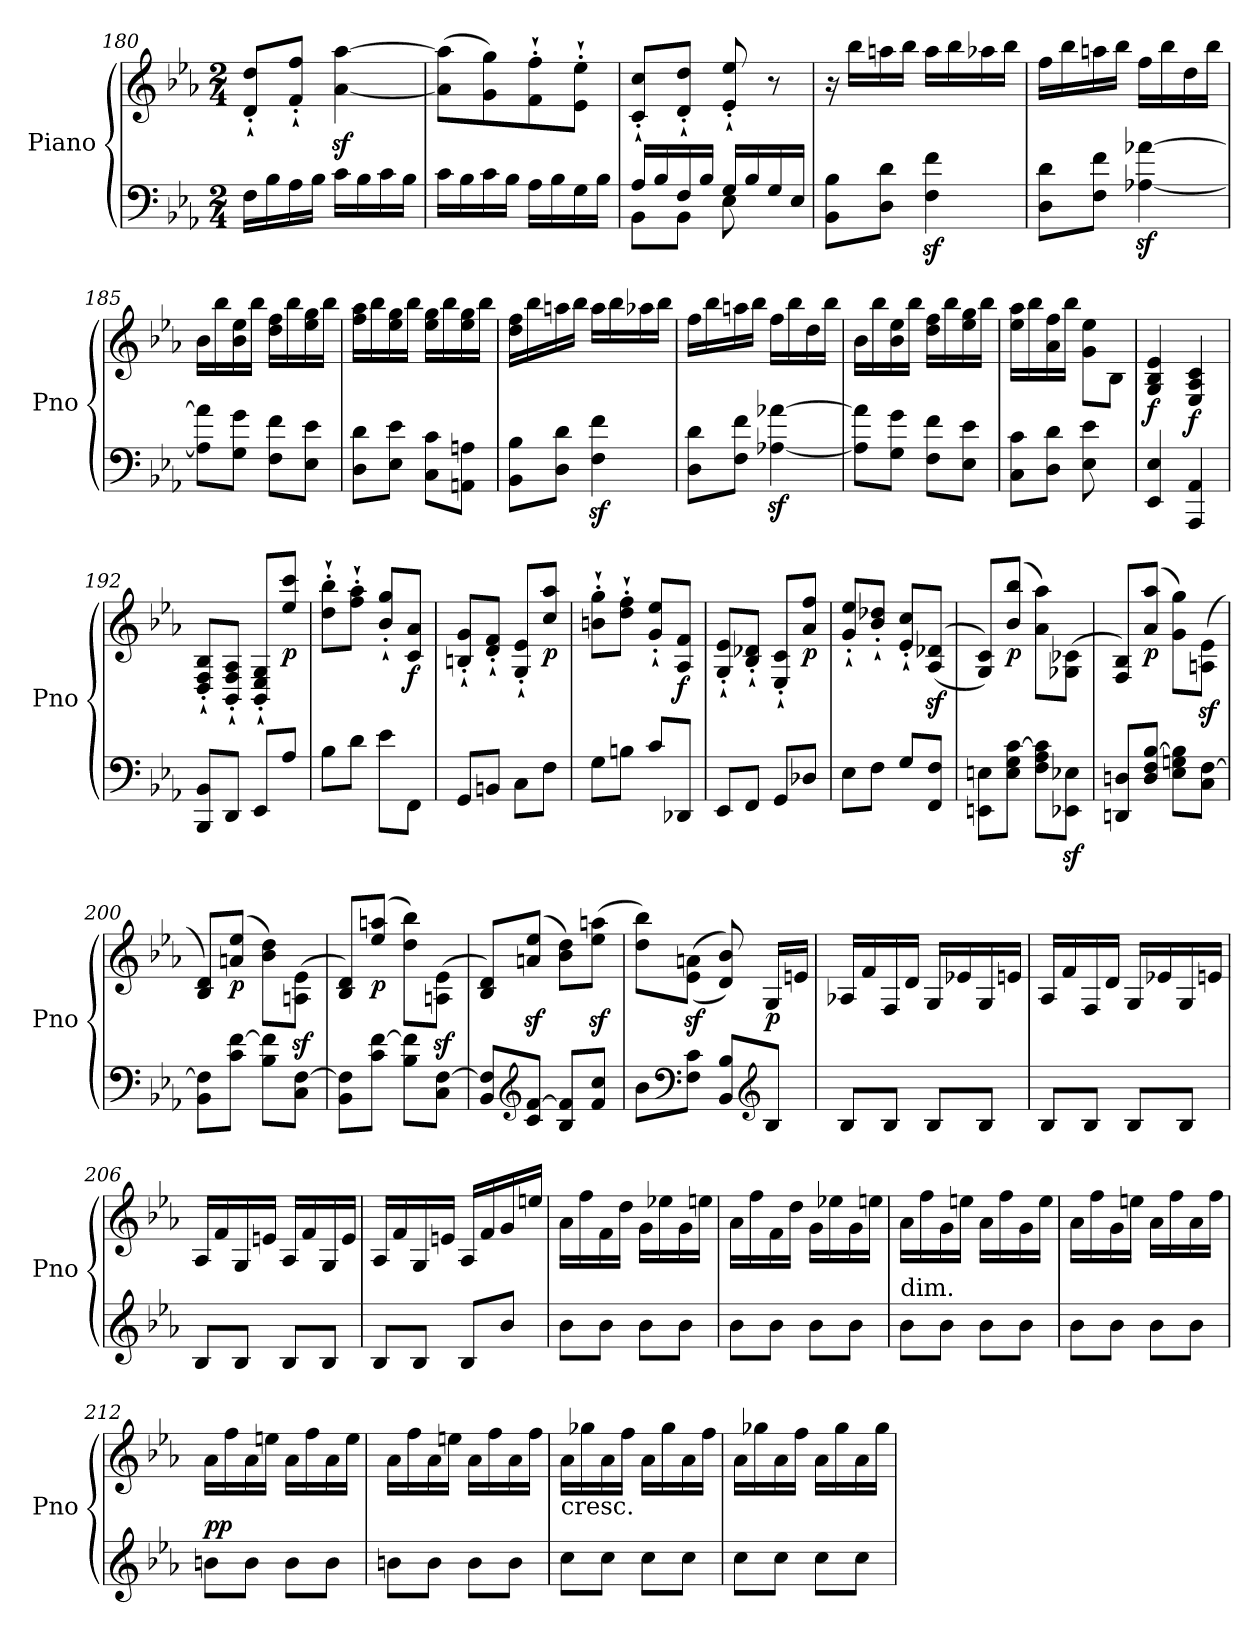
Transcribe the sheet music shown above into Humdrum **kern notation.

**kern	**kern	**dynam
*part1	*part1	*part1
*staff2	*staff1	*staff1/2
*I"Piano	*	*
*I'Pno	*	*
*clefF4	*clefG2	*
*k[b-e-a-]	*k[b-e-a-]	*
*E-:	*E-:	*
*M2/4	*M2/4	*
=180	=180	=180
16F\LL	8d/'` 8dd/'`L	.
16B-\	.	.
16A-\	8f/'` 8ff/'`J	.
16B-\JJ	.	.
16c\LL	[4a-\z< [4aa-\z<	.
16B-\	.	.
16c\	.	.
16B-\JJ	.	.
=181	=181	=181
16c\LL	(>8a-\] 8aa-\]L	.
16B-\	.	.
16c\	8g\ 8gg\)	.
16B-\JJ	.	.
16A-\LL	8f\'` 8ff\'`	.
16B-\	.	.
16G\	8e-\'` 8ee-\'`J	.
16B-\JJ	.	.
!!LO:LB:g=z
=182	=182	=182
*^	*	*
16A-/LL	8BB-\L	8c/'` 8cc/'`L	.
16B-/	.	.	.
16F/	8BB-\J	8d/'` 8dd/'`J	.
16B-/JJ	.	.	.
16G/LL	8E-\	8e-/'` 8ee-/'`	.
16B-/	.	.	.
16G/	8ryy	8r	.
16E-/JJ	.	.	.
*v	*v	*	*
=183	=183	=183
8BB-\ 8B-\L	16r	.
.	16bb-\LL	.
8D\ 8d\J	16aan\	.
.	16bb-\JJ	.
4F\z< 4f\z<	16aa\LL	.
.	16bb-\	.
.	16aa-X\	.
.	16bb-\JJ	.
=184	=184	=184
8D\ 8d\L	16ff\LL	.
.	16bb-\	.
8F\ 8f\J	16aan\	.
.	16bb-\JJ	.
[4A-X\z< [4a-X\z<	16ff\LL	.
.	16bb-\	.
.	16dd\	.
.	16bb-\JJ	.
=185	=185	=185
8A-\] 8a-\]L	16b-\LL	.
.	16bb-\	.
8G\ 8g\J	16b-\ 16ee-\	.
.	16bb-\JJ	.
8F\ 8f\L	16dd\ 16ff\LL	.
.	16bb-\	.
8E-\ 8e-\J	16ee-\ 16gg\	.
.	16bb-\JJ	.
=186	=186	=186
8D\ 8d\L	16ff\ 16aa-\LL	.
.	16bb-\	.
8E-\ 8e-\J	16ee-\ 16gg\	.
.	16bb-\JJ	.
8C\ 8c\L	16ee-\ 16gg\LL	.
.	16bb-\	.
8AAn\ 8An\J	16ee-\ 16gg\	.
.	16bb-\JJ	.
!!LO:LB:g=z
=187	=187	=187
8BB-\ 8B-\L	16dd\ 16ff\LL	.
.	16bb-\	.
8D\ 8d\J	16aan\	.
.	16bb-\JJ	.
4F\z< 4f\z<	16aa\LL	.
.	16bb-\	.
.	16aa-X\	.
.	16bb-\JJ	.
=188	=188	=188
8D\ 8d\L	16ff\LL	.
.	16bb-\	.
8F\ 8f\J	16aan\	.
.	16bb-\JJ	.
[4A-X\z< [4a-X\z<	16ff\LL	.
.	16bb-\	.
.	16dd\	.
.	16bb-\JJ	.
=189	=189	=189
8A-\] 8a-\]L	16b-\LL	.
.	16bb-\	.
8G\ 8g\J	16b-\ 16ee-\	.
.	16bb-\JJ	.
8F\ 8f\L	16dd\ 16ff\LL	.
.	16bb-\	.
8E-\ 8e-\J	16ee-\ 16gg\	.
.	16bb-\JJ	.
=190	=190	=190
8C\ 8c\L	16ee-\ 16aa-\LL	.
.	16bb-\	.
8D\ 8d\J	16a-\ 16ff\	.
.	16bb-\JJ	.
8E-\ 8e-\	8g\ 8ee-\L	.
8ryy	8B-\J	.
=191	=191	=191
!	!	!LO:DY:b
4EE-/ 4E-/	4G/ 4B-/ 4e-/	f
!	!	!LO:DY:b
4AAA-/ 4AA-/	4E-/ 4A-/ 4c/	f
=192	=192	=192
8BBB-/ 8BB-/L	8D/'` 8F/'` 8B-/'`L	.
8DD/J	8BB-/'` 8F/'` 8A-/'`J	.
8EE-/L	8BB-/'` 8E-/'` 8G/'`L	.
!	!	!LO:DY:b
8A-/J	8ee-/ 8ccc/J	p
!!LO:LB:g=z
=193	=193	=193
8B-\L	8dd\'` 8bb-\'`L	.
8d\J	8ff\'` 8aa-\'`J	.
8e-\L	8b-/'` 8gg/'`L	.
!	!	!LO:DY:b
8FF\J	8c/ 8a-/J	f
=194	=194	=194
8GG/L	8Bn/'` 8g/'`L	.
8BBn/J	8d/'` 8f/'`J	.
8C\L	8G/'` 8e-/'`L	.
!	!	!LO:DY:b
8F\J	8cc/ 8aa-/J	p
=195	=195	=195
8G\L	8bn\'` 8gg\'`L	.
8Bn\J	8dd\'` 8ff\'`J	.
8c/L	8g/'` 8ee-/'`L	.
!	!	!LO:DY:b
8DD-X/J	8A-/ 8f/J	f
=196	=196	=196
8EE-/L	8G/'` 8e-/'`L	.
8FF/J	8B-/'` 8d-X/'`J	.
8GG/L	8E-/'` 8c/'`L	.
!	!	!LO:DY:b
8D-X/J	8a-/ 8ff/J	p
=197	=197	=197
8E-\L	8g/'` 8ee-/'`L	.
8F\J	8b-/'` 8dd-X/'`J	.
8G/L	8e-/'` 8cc/'`L	.
8FF/ 8F/J	(<(<8A-/z< 8d-X/z<J	.
=198	=198	=198
8EEn\ 8En\L	8G/ 8c/L))	.
!	!	!LO:DY:b
8E\ 8G\ [8c\J	(>8b-/ 8bb-/J	p
8F\ 8A-\ 8c\]L	8a-\ 8aa-\L)	.
8EE-X\z> 8E-X\z>J	(>8G-X\ 8c-X\J	.
=199	=199	=199
8DDn/ 8Dn/L	8F/ 8B-/L)	.
!	!	!LO:DY:b
8D/ 8F/ [8B-/J	(>8a-/ 8aa-/J	p
8E-\ 8Gn\ 8B-\]L	8g\ 8gg\L)	.
8C\ [8F\J	(>8An\z< 8e-\z<J	.
!!LO:PB:g=z
=200	=200	=200
8BB-\ 8F\]L	8B-/ 8d/L)	.
!	!	!LO:DY:b
8c\ [8f\J	(>8an/ 8ee-/J	p
8B-\ 8f\]L	8b-\ 8dd\L)	.
8C\ [8F\J	(>8An\z< 8e-\z<J	.
=201	=201	=201
8BB-\ 8F\]L	8B-/ 8d/L)	.
!	!	!LO:DY:b
8c\ [8f\J	(>8ee-/ 8aan/J	p
8B-\ 8f\]L	8dd\ 8bb-\L)	.
8C\ [8F\J	(>8An\z< 8e-\z<J	.
=202	=202	=202
8BB-/ 8F/]L	8B-/ 8d/L)	.
*clefG2	*	*
8c/ [8f/J	(>8an/z< 8ee-/z<J	.
8B-/ 8f/]L	8b-\ 8dd\L)	.
8f/ 8cc/J	(>8ee-\z< 8aan\z<J	.
=203	=203	=203
8b-\L	8dd\ 8bb-\L)	.
*clefF4	*	*
8F\ 8c\J	(<(<8e-\z< 8an\z<J	.
8BB-/ 8B-/L	8d/ 8b-/))	.
*clefG2	*	*
!	!	!LO:DY:b
8B-/J	16G/LL	p
.	16en/JJ	.
=204	=204	=204
8B-/L	16A-X/LL	.
.	16f/	.
8B-/J	16F/	.
.	16d/JJ	.
8B-/L	16G/LL	.
.	16e-X/	.
8B-/J	16G/	.
.	16en/JJ	.
!!LO:LB:g=z
=205	=205	=205
8B-/L	16A-/LL	.
.	16f/	.
8B-/J	16F/	.
.	16d/JJ	.
8B-/L	16G/LL	.
.	16e-X/	.
8B-/J	16G/	.
.	16en/JJ	.
=206	=206	=206
8B-/L	16A-/LL	.
.	16f/	.
8B-/J	16G/	.
.	16en/JJ	.
8B-/L	16A-/LL	.
.	16f/	.
8B-/J	16G/	.
.	16e/JJ	.
=207	=207	=207
8B-/L	16A-/LL	.
.	16f/	.
8B-/J	16G/	.
.	16en/JJ	.
8B-/L	16A-/LL	.
.	16f/	.
8b-/J	16g/	.
.	16een/JJ	.
=208	=208	=208
8b-\L	16a-\LL	.
.	16ff\	.
8b-\J	16f\	.
.	16dd\JJ	.
8b-\L	16g\LL	.
.	16ee-X\	.
8b-\J	16g\	.
.	16een\JJ	.
=209	=209	=209
8b-\L	16a-\LL	.
.	16ff\	.
8b-\J	16f\	.
.	16dd\JJ	.
8b-\L	16g\LL	.
.	16ee-X\	.
8b-\J	16g\	.
.	16een\JJ	.
!!LO:LB:g=z
=210	=210	=210
!LO:TX:a:t=dim.	!	!
8b-\L	16a-\LL	.
.	16ff\	.
8b-\J	16g\	.
.	16een\JJ	.
8b-\L	16a-\LL	.
.	16ff\	.
8b-\J	16g\	.
.	16ee\JJ	.
=211	=211	=211
8b-\L	16a-\LL	.
.	16ff\	.
8b-\J	16g\	.
.	16een\JJ	.
8b-\L	16a-\LL	.
.	16ff\	.
8b-\J	16a-\	.
.	16ff\JJ	.
=212	=212	=212
!	!	!LO:DY:a=2
8bn\L	16a-\LL	pp
.	16ff\	.
8b\J	16a-\	.
.	16een\JJ	.
8b\L	16a-\LL	.
.	16ff\	.
8b\J	16a-\	.
.	16ee\JJ	.
=213	=213	=213
8bn\L	16a-\LL	.
.	16ff\	.
8b\J	16a-\	.
.	16een\JJ	.
8b\L	16a-\LL	.
.	16ff\	.
8b\J	16a-\	.
.	16ff\JJ	.
=214	=214	=214
!	!LO:TX:b:t=cresc.	!
8cc\L	16a-\LL	.
.	16gg-X\	.
8cc\J	16a-\	.
.	16ff\JJ	.
8cc\L	16a-\LL	.
.	16gg-\	.
8cc\J	16a-\	.
.	16ff\JJ	.
!!LO:LB:g=z
=215	=215	=215
8cc\L	16a-\LL	.
.	16gg-X\	.
8cc\J	16a-\	.
.	16ff\JJ	.
8cc\L	16a-\LL	.
.	16gg-\	.
8cc\J	16a-\	.
.	16gg-\JJ	.
=	=	=
*-	*-	*-
